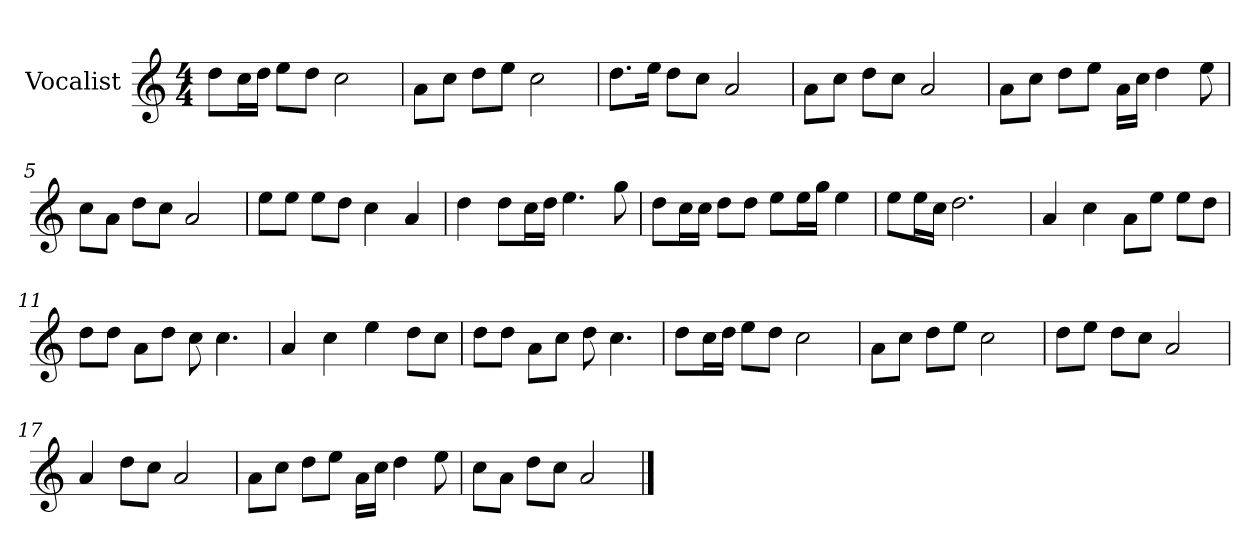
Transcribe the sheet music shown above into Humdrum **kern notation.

**kern
*part1
*staff1
*I"Vocalist
*k[]
*C:
*M4/4
=
8ddL
16ccL
16ddJJ
8eeL
8ddJ
2cc
=1
8aL
8ccJ
8ddL
8eeJ
2cc
=2
8.ddL
16eeJk
8ddL
8ccJ
2a
=3
8aL
8ccJ
8ddL
8ccJ
2a
=4
8aL
8ccJ
8ddL
8eeJ
16aLL
16ccJJ
4dd
8ee
=5
8ccL
8aJ
8ddL
8ccJ
2a
=6
8eeL
8eeJ
8eeL
8ddJ
4cc
4a
=7
4dd
8ddL
16ccL
16ddJJ
4.ee
8gg
=8
8ddL
16ccL
16ccJJ
8ddL
8ddJ
8eeL
16eeL
16ggJJ
4ee
=9
8eeL
16eeL
16ccJJ
2.dd
=10
4a
4cc
8aL
8eeJ
8eeL
8ddJ
=11
8ddL
8ddJ
8aL
8ddJ
8cc
4.cc
=12
4a
4cc
4ee
8ddL
8ccJ
=13
8ddL
8ddJ
8aL
8ccJ
8dd
4.cc
=14
8ddL
16ccL
16ddJJ
8eeL
8ddJ
2cc
=15
8aL
8ccJ
8ddL
8eeJ
2cc
=16
8ddL
8eeJ
8ddL
8ccJ
2a
=17
4a
8ddL
8ccJ
2a
=18
8aL
8ccJ
8ddL
8eeJ
16aLL
16ccJJ
4dd
8ee
=19
8ccL
8aJ
8ddL
8ccJ
2a
==
*-
